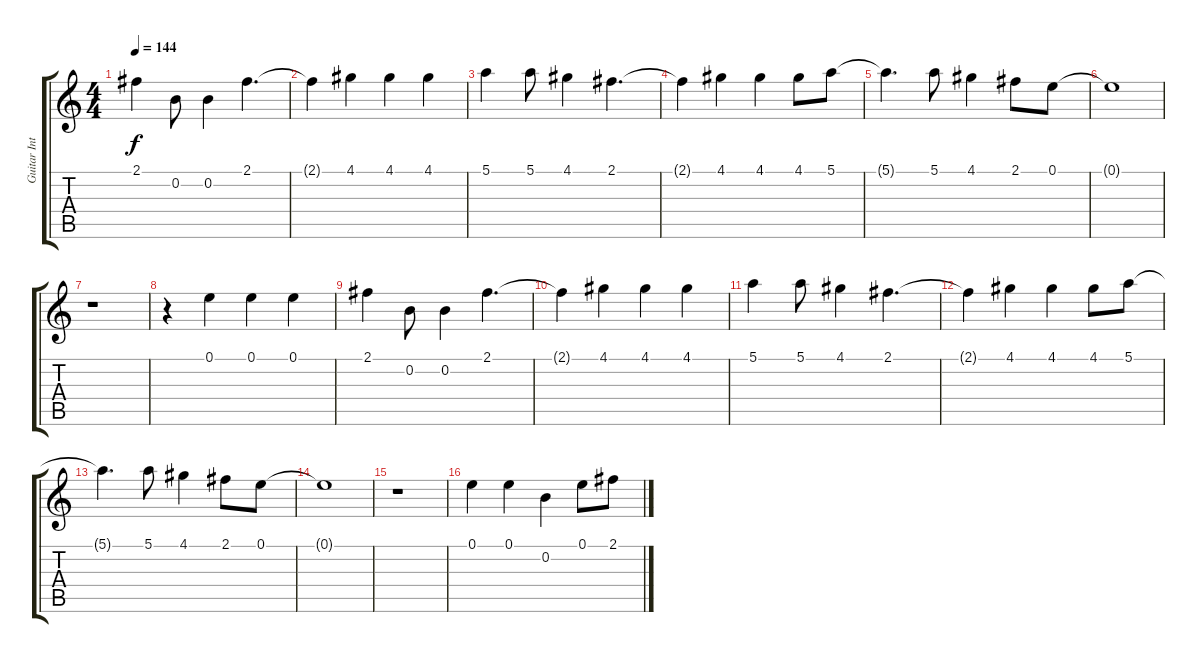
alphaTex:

\track ("Guitar Intro" "Guitar Int") {instrument distortionguitar}
\staff {score tabs}
\tuning (E4 B3 G3 D3 A2 E2) {hide}
\ts (4 4)
\tempo 144
\clef g2
\ks c
2.1.4{dy f} 0.2.8 0.2.4 2.1.4{d} |
2.1{t}.4 4.1.4 4.1.4 4.1.4 |
5.1.4 5.1.8 4.1.4 2.1.4{d} |
2.1{t}.4 4.1.4 4.1.4 4.1.8 5.1.8 |
5.1{t}.4{d} 5.1.8 4.1.4 2.1.8 0.1.8 |
0.1{t}.1 |
r.1 |
r.4 0.1.4 0.1.4 0.1.4 |
2.1.4 0.2.8 0.2.4 2.1.4{d} |
2.1{t}.4 4.1.4 4.1.4 4.1.4 |
5.1.4 5.1.8 4.1.4 2.1.4{d} |
2.1{t}.4 4.1.4 4.1.4 4.1.8 5.1.8 |
5.1{t}.4{d} 5.1.8 4.1.4 2.1.8 0.1.8 |
0.1{t}.1 |
r.1 |
0.1.4 0.1.4 0.2.4 0.1.8 2.1.8
